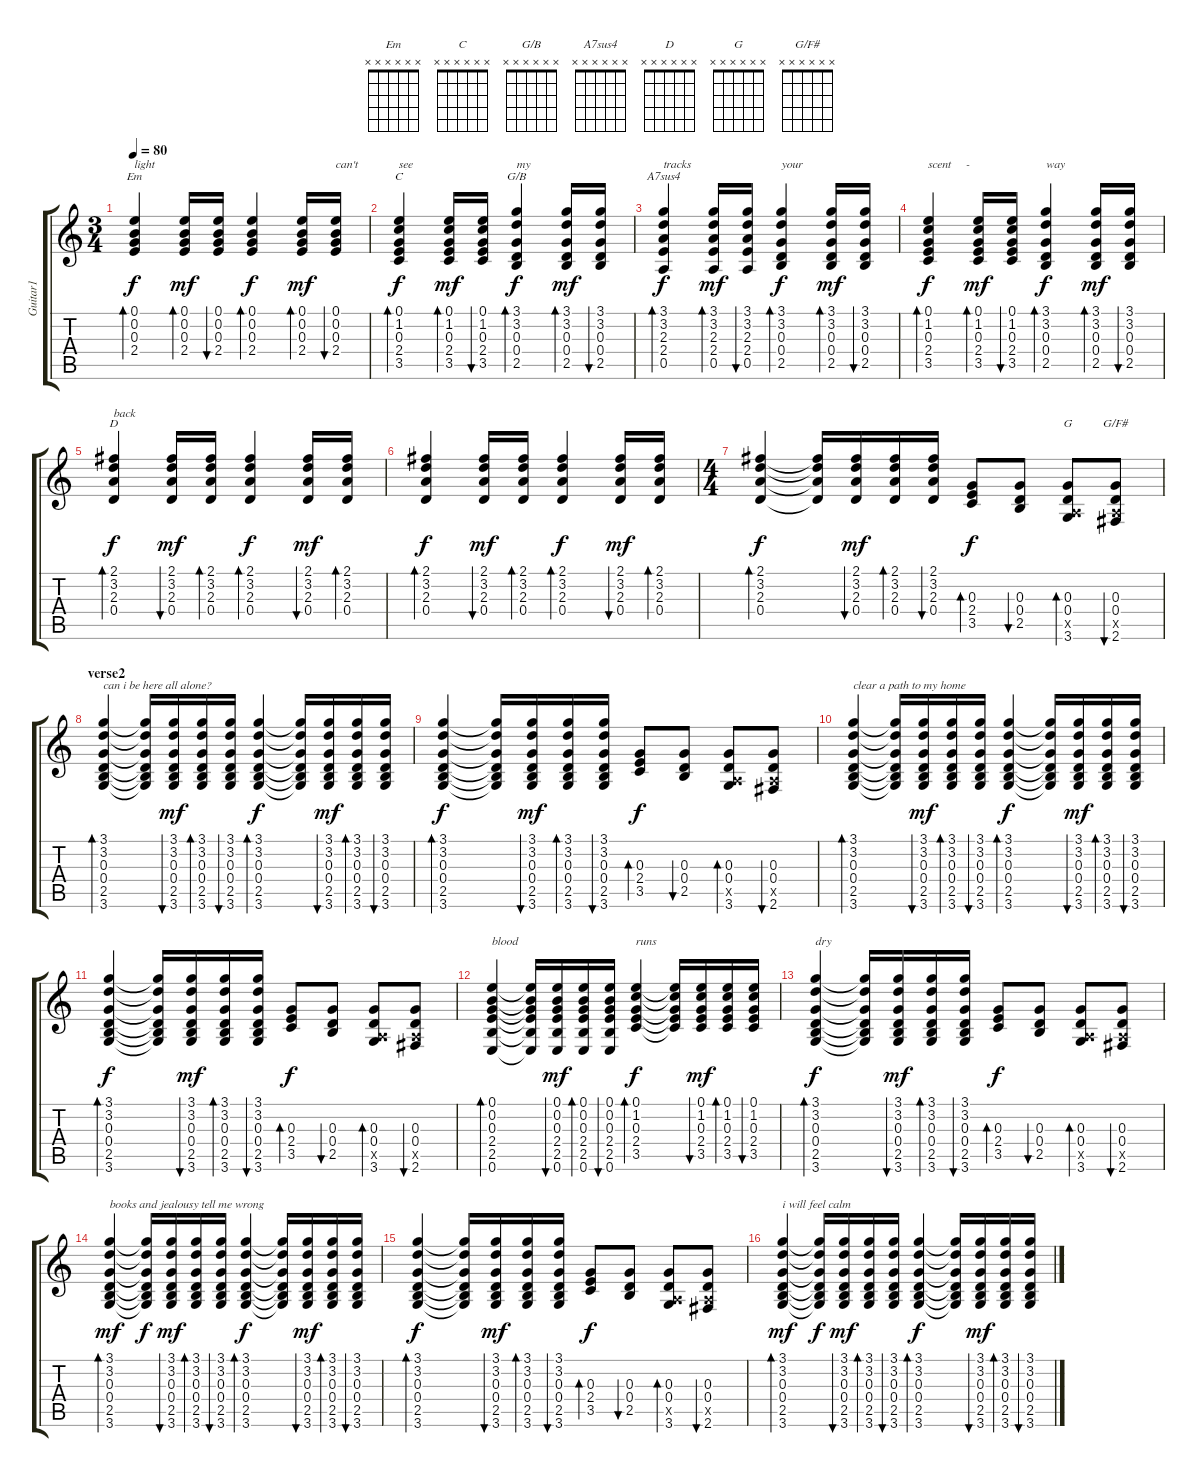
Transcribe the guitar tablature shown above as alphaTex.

\track ("Guitar1" "Guitar1") {instrument acousticguitarsteel}
\staff {score tabs}
\tuning (E4 B3 G3 D3 A2 E2) {hide}
\chord ("Em" x x x x x x) {firstfret 0}
\chord ("C" x x x x x x) {firstfret 0}
\chord ("G/B" x x x x x x) {firstfret 0}
\chord ("A7sus4" x x x x x x) {firstfret 0}
\chord ("D" x x x x x x) {firstfret 0}
\chord ("G" x x x x x x) {firstfret 0}
\chord ("G/F#" x x x x x x) {firstfret 0}
\ts (3 4)
\tempo 80
\clef g2
\ks c
(0.1 0.2 0.3 2.4).4{bd 60 ch "Em" txt "light" dy f} (0.1 0.2 0.3 2.4).16{bd 30 dy mf} (0.1 0.2 0.3 2.4).16{bu 30} (0.1 0.2 0.3 2.4).4{bd 60 dy f} (0.1 0.2 0.3 2.4).16{bd 30 dy mf} (0.1 0.2 0.3 2.4).16{bu 30 txt "can't"} |
(0.1 1.2 0.3 2.4 3.5).4{bd 60 ch "C" txt "see" dy f} (0.1 1.2 0.3 2.4 3.5).16{bd 30 dy mf} (0.1 1.2 0.3 2.4 3.5).16{bu 30} (3.1 3.2 0.3 0.4 2.5).4{bd 60 ch "G/B" txt "my" dy f} (3.1 3.2 0.3 0.4 2.5).16{bd 30 dy mf} (3.1 3.2 0.3 0.4 2.5).16{bu 30} |
(3.1 3.2 2.3 2.4 0.5).4{bd 60 ch "A7sus4" txt "tracks" dy f} (3.1 3.2 2.3 2.4 0.5).16{bd 30 dy mf} (3.1 3.2 2.3 2.4 0.5).16{bu 30} (3.1 3.2 0.3 0.4 2.5).4{bd 60 txt "your" dy f} (3.1 3.2 0.3 0.4 2.5).16{bd 30 dy mf} (3.1 3.2 0.3 0.4 2.5).16{bu 30} |
(0.1 1.2 0.3 2.4 3.5).4{bd 60 txt "scent     -" dy f} (0.1 1.2 0.3 2.4 3.5).16{bd 30 dy mf} (0.1 1.2 0.3 2.4 3.5).16{bu 30} (3.1 3.2 0.3 0.4 2.5).4{bd 60 txt "way" dy f} (3.1 3.2 0.3 0.4 2.5).16{bd 30 dy mf} (3.1 3.2 0.3 0.4 2.5).16{bu 30} |
(2.1 3.2 2.3 0.4).4{bd 60 ch "D" txt "back" dy f} (2.1 3.2 2.3 0.4).16{bu 30 dy mf} (2.1 3.2 2.3 0.4).16{bd 30} (2.1 3.2 2.3 0.4).4{bd 60 dy f} (2.1 3.2 2.3 0.4).16{bu 30 dy mf} (2.1 3.2 2.3 0.4).16{bd 30} |
(2.1 3.2 2.3 0.4).4{bd 60 dy f} (2.1 3.2 2.3 0.4).16{bu 30 dy mf} (2.1 3.2 2.3 0.4).16{bd 30} (2.1 3.2 2.3 0.4).4{bd 60 dy f} (2.1 3.2 2.3 0.4).16{bu 30 dy mf} (2.1 3.2 2.3 0.4).16{bd 30} |
\ts (4 4)
(2.1 3.2 2.3 0.4).4{bd 30 dy f} (2.1{t} 3.2{t} 2.3{t} 0.4{t}).16 (2.1 3.2 2.3 0.4).16{bu 30 dy mf} (2.1 3.2 2.3 0.4).16{bd 30} (2.1 3.2 2.3 0.4).16{bu 30} (0.3 2.4 3.5).8{bd 30 dy f} (0.3 0.4 2.5).8{bu 30} (0.3 0.4 0.5{x} 3.6).8{bd 30 ch "G"} (0.3 0.4 0.5{x} 2.6).8{bu 30 ch "G/F#"} |
\section ("" "verse2")
(3.1 3.2 0.3 0.4 2.5 3.6).4{bd 30 txt "can i be here all alone?"} (3.1{t} 3.2{t} 0.3{t} 0.4{t} 2.5{t} 3.6{t}).16 (3.1 3.2 0.3 0.4 2.5 3.6).16{bu 30 dy mf} (3.1 3.2 0.3 0.4 2.5 3.6).16{bd 30} (3.1 3.2 0.3 0.4 2.5 3.6).16{bu 30} (3.1 3.2 0.3 0.4 2.5 3.6).4{bd 30 dy f} (3.1{t} 3.2{t} 0.3{t} 0.4{t} 2.5{t} 3.6{t}).16 (3.1 3.2 0.3 0.4 2.5 3.6).16{bu 30 dy mf} (3.1 3.2 0.3 0.4 2.5 3.6).16{bd 30} (3.1 3.2 0.3 0.4 2.5 3.6).16{bu 30} |
(3.1 3.2 0.3 0.4 2.5 3.6).4{bd 30 dy f} (3.1{t} 3.2{t} 0.3{t} 0.4{t} 2.5{t} 3.6{t}).16 (3.1 3.2 0.3 0.4 2.5 3.6).16{bu 30 dy mf} (3.1 3.2 0.3 0.4 2.5 3.6).16{bd 30} (3.1 3.2 0.3 0.4 2.5 3.6).16{bu 30} (0.3 2.4 3.5).8{bd 30 dy f} (0.3 0.4 2.5).8{bu 30} (0.3 0.4 0.5{x} 3.6).8{bd 30} (0.3 0.4 0.5{x} 2.6).8{bu 30} |
(3.1 3.2 0.3 0.4 2.5 3.6).4{bd 30 txt "clear a path to my home"} (3.1{t} 3.2{t} 0.3{t} 0.4{t} 2.5{t} 3.6{t}).16 (3.1 3.2 0.3 0.4 2.5 3.6).16{bu 30 dy mf} (3.1 3.2 0.3 0.4 2.5 3.6).16{bd 30} (3.1 3.2 0.3 0.4 2.5 3.6).16{bu 30} (3.1 3.2 0.3 0.4 2.5 3.6).4{bd 30 dy f} (3.1{t} 3.2{t} 0.3{t} 0.4{t} 2.5{t} 3.6{t}).16 (3.1 3.2 0.3 0.4 2.5 3.6).16{bu 30 dy mf} (3.1 3.2 0.3 0.4 2.5 3.6).16{bd 30} (3.1 3.2 0.3 0.4 2.5 3.6).16{bu 30} |
(3.1 3.2 0.3 0.4 2.5 3.6).4{bd 30 dy f} (3.1{t} 3.2{t} 0.3{t} 0.4{t} 2.5{t} 3.6{t}).16 (3.1 3.2 0.3 0.4 2.5 3.6).16{bu 30 dy mf} (3.1 3.2 0.3 0.4 2.5 3.6).16{bd 30} (3.1 3.2 0.3 0.4 2.5 3.6).16{bu 30} (0.3 2.4 3.5).8{bd 30 dy f} (0.3 0.4 2.5).8{bu 30} (0.3 0.4 0.5{x} 3.6).8{bd 30} (0.3 0.4 0.5{x} 2.6).8{bu 30} |
(0.1 0.2 0.3 2.4 2.5 0.6).4{bd 60 txt "blood"} (0.1{t} 0.2{t} 0.3{t} 2.4{t} 2.5{t} 0.6{t}).16 (0.1 0.2 0.3 2.4 2.5 0.6).16{bu 30 dy mf} (0.1 0.2 0.3 2.4 2.5 0.6).16{bd 30} (0.1 0.2 0.3 2.4 2.5 0.6).16{bu 30} (0.1 1.2 0.3 2.4 3.5).4{bd 60 txt "runs" dy f} (0.1{t} 1.2{t} 0.3{t} 2.4{t} 3.5{t}).16 (0.1 1.2 0.3 2.4 3.5).16{bu 30 dy mf} (0.1 1.2 0.3 2.4 3.5).16{bd 30} (0.1 1.2 0.3 2.4 3.5).16{bu 30} |
(3.1 3.2 0.3 0.4 2.5 3.6).4{bd 30 txt "dry" dy f} (3.1{t} 3.2{t} 0.3{t} 0.4{t} 2.5{t} 3.6{t}).16 (3.1 3.2 0.3 0.4 2.5 3.6).16{bu 30 dy mf} (3.1 3.2 0.3 0.4 2.5 3.6).16{bd 30} (3.1 3.2 0.3 0.4 2.5 3.6).16{bu 30} (0.3 2.4 3.5).8{bd 30 dy f} (0.3 0.4 2.5).8{bu 30} (0.3 0.4 0.5{x} 3.6).8{bd 30} (0.3 0.4 0.5{x} 2.6).8{bu 30} |
(3.1 3.2 0.3 0.4 2.5 3.6).4{bd 30 txt "books and jealousy tell me wrong" dy mf} (3.1{t} 3.2{t} 0.3{t} 0.4{t} 2.5{t} 3.6{t}).16{dy f} (3.1 3.2 0.3 0.4 2.5 3.6).16{bu 30 dy mf} (3.1 3.2 0.3 0.4 2.5 3.6).16{bd 30} (3.1 3.2 0.3 0.4 2.5 3.6).16{bu 30} (3.1 3.2 0.3 0.4 2.5 3.6).4{bd 30 dy f} (3.1{t} 3.2{t} 0.3{t} 0.4{t} 2.5{t} 3.6{t}).16 (3.1 3.2 0.3 0.4 2.5 3.6).16{bu 30 dy mf} (3.1 3.2 0.3 0.4 2.5 3.6).16{bd 30} (3.1 3.2 0.3 0.4 2.5 3.6).16{bu 30} |
(3.1 3.2 0.3 0.4 2.5 3.6).4{bd 30 dy f} (3.1{t} 3.2{t} 0.3{t} 0.4{t} 2.5{t} 3.6{t}).16 (3.1 3.2 0.3 0.4 2.5 3.6).16{bu 30 dy mf} (3.1 3.2 0.3 0.4 2.5 3.6).16{bd 30} (3.1 3.2 0.3 0.4 2.5 3.6).16{bu 30} (0.3 2.4 3.5).8{bd 30 dy f} (0.3 0.4 2.5).8{bu 30} (0.3 0.4 0.5{x} 3.6).8{bd 30} (0.3 0.4 0.5{x} 2.6).8{bu 30} |
(3.1 3.2 0.3 0.4 2.5 3.6).4{bd 30 txt "i will feel calm" dy mf} (3.1{t} 3.2{t} 0.3{t} 0.4{t} 2.5{t} 3.6{t}).16{dy f} (3.1 3.2 0.3 0.4 2.5 3.6).16{bu 30 dy mf} (3.1 3.2 0.3 0.4 2.5 3.6).16{bd 30} (3.1 3.2 0.3 0.4 2.5 3.6).16{bu 30} (3.1 3.2 0.3 0.4 2.5 3.6).4{bd 30 dy f} (3.1{t} 3.2{t} 0.3{t} 0.4{t} 2.5{t} 3.6{t}).16 (3.1 3.2 0.3 0.4 2.5 3.6).16{bu 30 dy mf} (3.1 3.2 0.3 0.4 2.5 3.6).16{bd 30} (3.1 3.2 0.3 0.4 2.5 3.6).16{bu 30}
